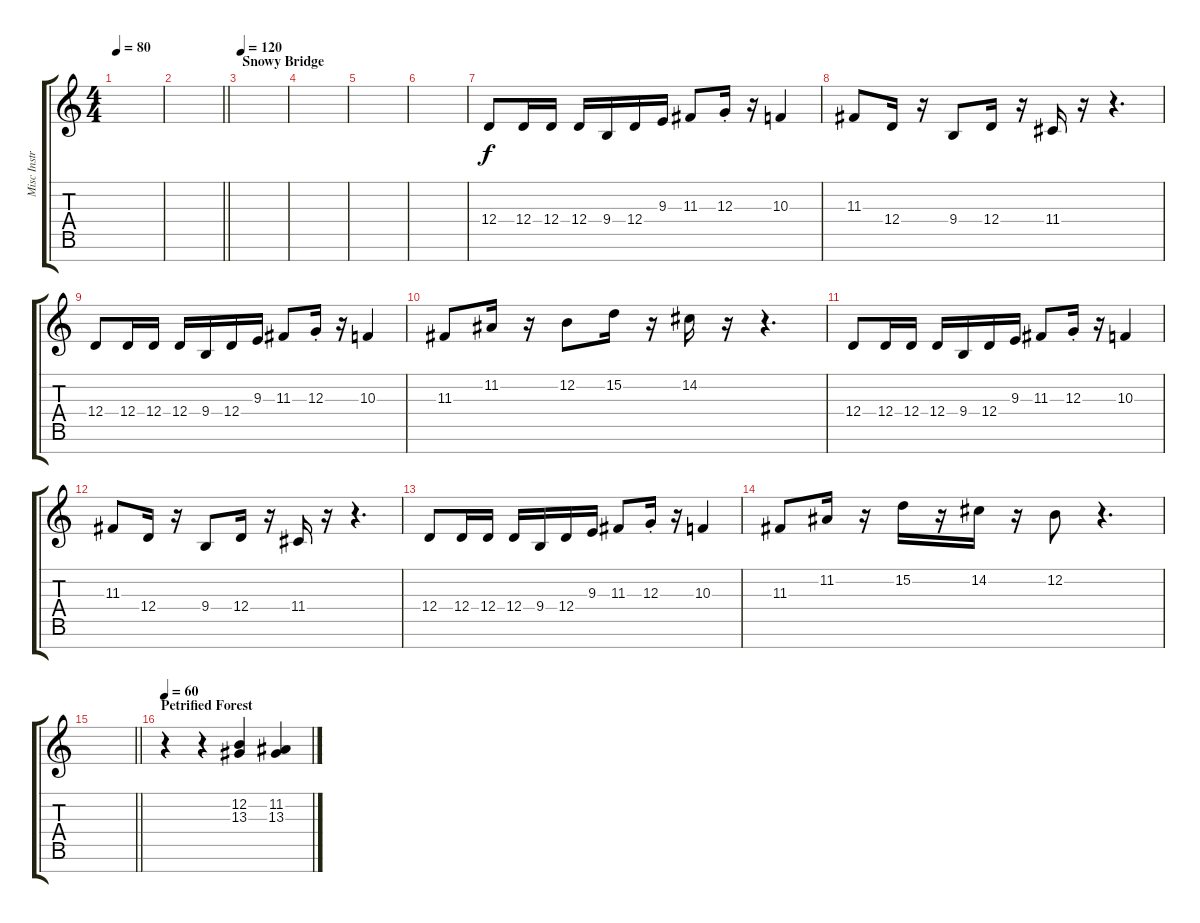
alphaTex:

\track ("Misc Instruments" "Misc Instr") {instrument orchestralharp}
\staff {score tabs}
\tuning (E4 B3 G3 D3 A2 E2 B1) {hide}
\ts (4 4)
\tempo 80
\clef g2
\ks c
|
\barLineRight lightlight
|
\section ("" "Snowy Bridge")
\tempo 120
|
|
|
|
12.4.8 12.4.16 12.4.16 12.4.16 9.4.16 12.4.16 9.3.16 11.3.8 12.3{st}.16 r.16 10.3.4 |
11.3.8 12.4.16 r.16 9.4.8 12.4.16 r.16 11.4.16 r.16 r.4{d} |
12.4.8 12.4.16 12.4.16 12.4.16 9.4.16 12.4.16 9.3.16 11.3.8 12.3{st}.16 r.16 10.3.4 |
11.3.8 11.2.16 r.16 12.2.8 15.2.16 r.16 14.2.16 r.16 r.4{d} |
12.4.8 12.4.16 12.4.16 12.4.16 9.4.16 12.4.16 9.3.16 11.3.8 12.3{st}.16 r.16 10.3.4 |
11.3.8 12.4.16 r.16 9.4.8 12.4.16 r.16 11.4.16 r.16 r.4{d} |
12.4.8 12.4.16 12.4.16 12.4.16 9.4.16 12.4.16 9.3.16 11.3.8 12.3{st}.16 r.16 10.3.4 |
11.3.8 11.2.16 r.16 15.2.16 r.16 14.2.16 r.16 12.2.8 r.4{d} |
\barLineRight lightlight
|
\section ("" "Petrified Forest")
\tempo 60
r.4{instrument stringensemble1} r.4 (12.2 13.3).4 (11.2 13.3).4
